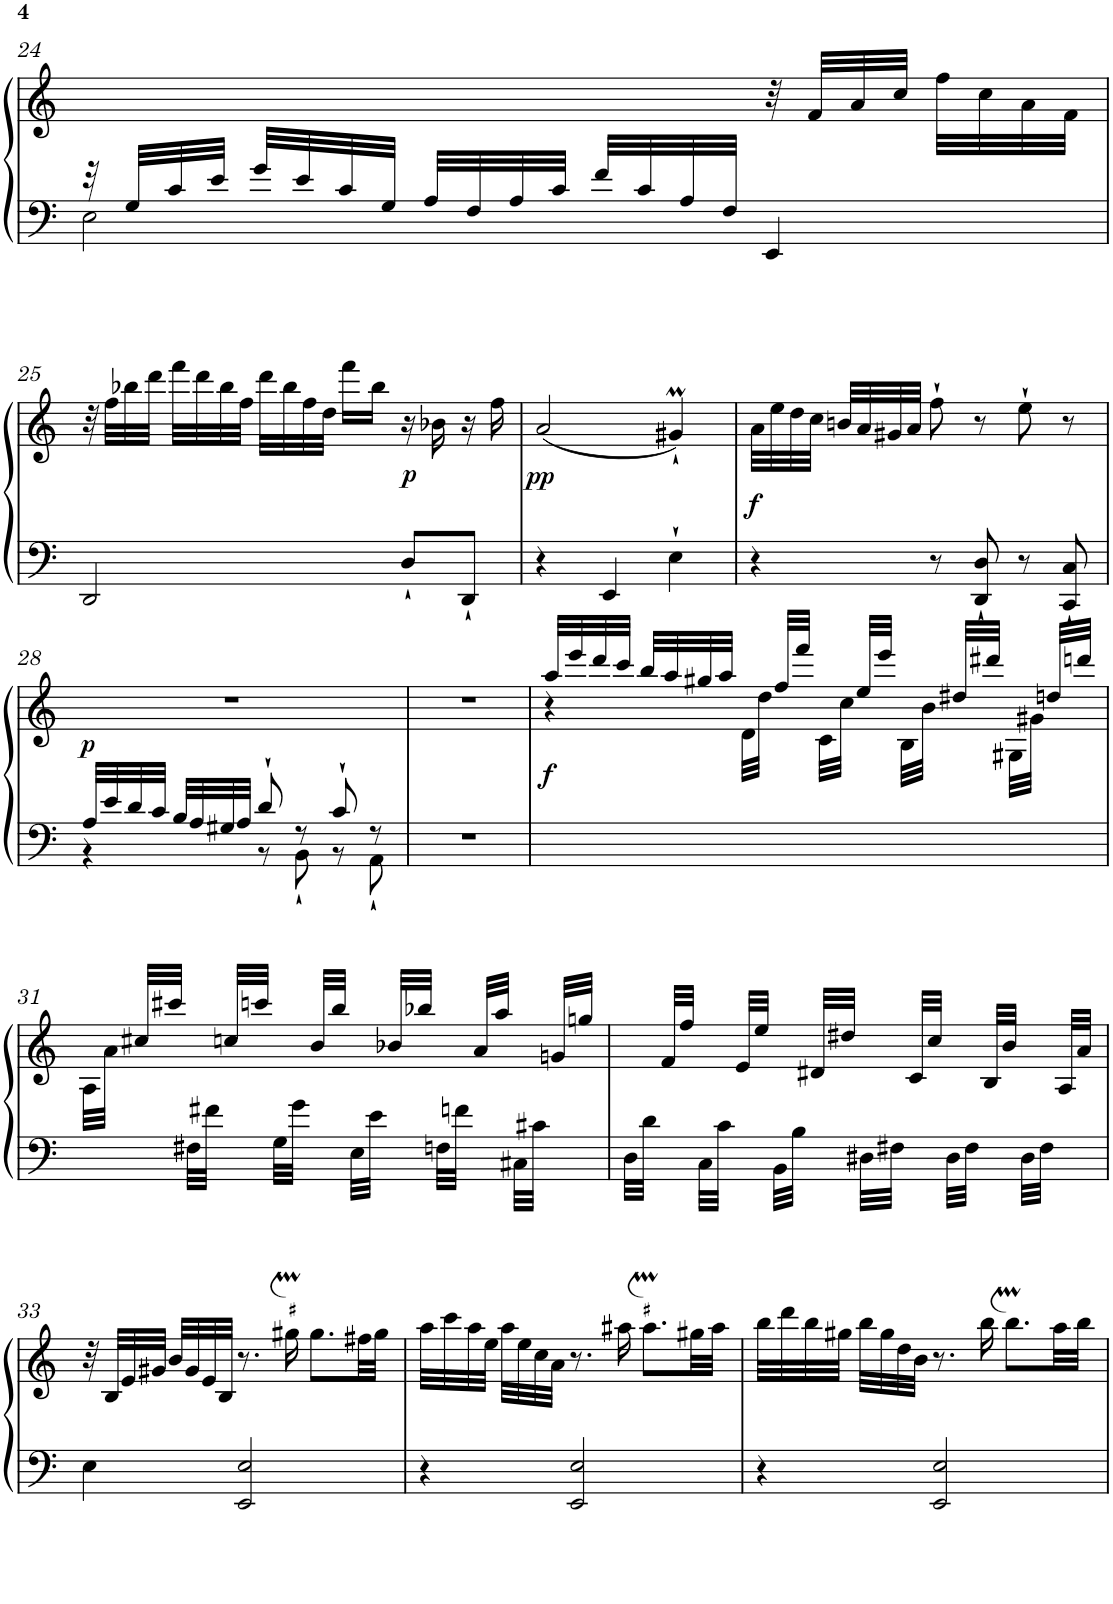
**kern	**kern	**dynam
*part1	*part1	*part1
*staff2	*staff1	*staff1/2
*I"Фортепиано	*	*
!!LO:PB:g=z
*clefF4	*clefG2	*
*k[]	*k[]	*
*M3/4	*M3/4	*
=24	=24	=24
*^	*	*
32r	2E\	2ryy	.
32G/LLL	.	.	.
32c/	.	.	.
32e/JJJ	.	.	.
32g/LLL	.	.	.
32e/	.	.	.
32c/	.	.	.
32G/JJJ	.	.	.
32A/LLL	.	.	.
32F/	.	.	.
32A/	.	.	.
32c/JJJ	.	.	.
32f/LLL	.	.	.
32c/	.	.	.
32A/	.	.	.
32F/JJJ	.	.	.
4ryy	4EE/	32r	.
.	.	32f/LLL	.
.	.	32a/	.
.	.	32cc/JJJ	.
.	.	32ff\LLL	.
.	.	32cc\	.
.	.	32a\	.
.	.	32f\JJJ	.
*v	*v	*	*
!!LO:LB:g=z
=25	=25	=25
2DD/	32r	.
.	32ff\LLL	.
.	32bb-X\	.
.	32ddd\JJJ	.
.	32fff\LLL	.
.	32ddd\	.
.	32bb-\	.
.	32ff\JJJ	.
.	32ddd\LLL	.
.	32bb-\	.
.	32ff\	.
.	32dd\JJJ	.
.	16fff\LL	.
.	16bb-\JJ	.
!	!	!LO:DY:b
8D`/L	16r	p
.	16b-X\	.
8DD`/J	16r	.
.	16ff\	.
=26	=26	=26
!	!	!LO:DY:b
4r	(<2a/	pp
4EE/	.	.
4E`\	4g#Xm`/)	.
=27	=27	=27
!	!	!LO:DY:b
4r	32a\LLL	f
.	32ee\	.
.	32dd\	.
.	32cc\JJJ	.
.	32bn/LLL	.
.	32a/	.
.	32g#X/	.
.	32a/JJJ	.
8r	8ff`\	.
8DD/` 8D/`	8r	.
8r	8ee`\	.
8CC/` 8C/`	8r	.
!!LO:LB:g=z
=28	=28	=28
*^	*	*
!	!	!	!LO:DY:b
32A/LLL	4r	2.r	p
32e/	.	.	.
32d/	.	.	.
32c/JJJ	.	.	.
32B/LLL	.	.	.
32A/	.	.	.
32G#X/	.	.	.
32A/JJJ	.	.	.
8d`/	8r	.	.
8r	8BB`\	.	.
8c`/	8r	.	.
8r	8AA`\	.	.
*v	*v	*	*
=29	=29	=29
2.r	2.r	.
=30	=30	=30
*	*^	*
!	!	!	!LO:DY:b
2.ryy	32aa/LLL	4r	f
.	32eee/	.	.
.	32ddd/	.	.
.	32ccc/JJJ	.	.
.	32bb/LLL	.	.
.	32aa/	.	.
.	32gg#X/	.	.
.	32aa/JJJ	.	.
.	32d\LLL	2ryy	.
.	32dd\JJJ	.	.
.	32ff/LLL	.	.
.	32fff/JJJ	.	.
.	32c\LLL	.	.
.	32cc\JJJ	.	.
.	32ee/LLL	.	.
.	32eee/JJJ	.	.
.	32B\LLL	.	.
.	32b\JJJ	.	.
.	32dd#X/LLL	.	.
.	32ddd#X/JJJ	.	.
.	32G#X\LLL	.	.
.	32g#X\JJJ	.	.
.	32ddn/LLL	.	.
.	32dddn/JJJ	.	.
*	*v	*v	*
!!LO:LB:g=z
=31	=31	=31
8ryy	32A\LLL	.
.	32a\JJJ	.
.	32cc#X/LLL	.
.	32ccc#X/JJJ	.
32F#X\LLL	16ryy	.
32f#X\JJJ	.	.
16ryy	32ccn/LLL	.
.	32cccn/JJJ	.
32G\LLL	16ryy	.
32g\JJJ	.	.
16ryy	32b/LLL	.
.	32bb/JJJ	.
32E\LLL	16ryy	.
32e\JJJ	.	.
16ryy	32b-X/LLL	.
.	32bb-X/JJJ	.
32Fn\LLL	16ryy	.
32fn\JJJ	.	.
16ryy	32a/LLL	.
.	32aa/JJJ	.
32C#X\LLL	16ryy	.
32c#X\JJJ	.	.
16ryy	32gn/LLL	.
.	32ggn/JJJ	.
=32	=32	=32
32D\LLL	16ryy	.
32d\JJJ	.	.
16ryy	32f/LLL	.
.	32ff/JJJ	.
32C\LLL	16ryy	.
32c\JJJ	.	.
16ryy	32e/LLL	.
.	32ee/JJJ	.
32BB\LLL	16ryy	.
32B\JJJ	.	.
16ryy	32d#X/LLL	.
.	32dd#X/JJJ	.
32D#X\LLL	16ryy	.
32F#X\JJJ	.	.
16ryy	32c/LLL	.
.	32cc/JJJ	.
32D#\LLL	16ryy	.
32F#\JJJ	.	.
16ryy	32B/LLL	.
.	32b/JJJ	.
32D#\LLL	16ryy	.
32F#\JJJ	.	.
16ryy	32A/LLL	.
.	32a/JJJ	.
!!LO:LB:g=z
=33	=33	=33
4E\	32r	.
.	32B/LLL	.
.	32e/	.
.	32g#X/JJJ	.
.	32b/LLL	.
.	32g#/	.
.	32e/	.
.	32B/JJJ	.
2EE/ 2E/	8.r	.
.	16gg#Xm\	.
.	8.gg#\L	.
.	32ff#X\LL	.
.	32gg#\JJJ	.
=34	=34	=34
4r	32aa\LLL	.
.	32ccc\	.
.	32aa\	.
.	32ee\JJJ	.
.	32aa\LLL	.
.	32ee\	.
.	32cc\	.
.	32a\JJJ	.
2EE/ 2E/	8.r	.
.	16aa#X\	.
.	8.aa#m\L	.
.	32gg#X\LL	.
.	32aa#\JJJ	.
=35	=35	=35
4r	32bb\LLL	.
.	32ddd\	.
.	32bb\	.
.	32gg#X\JJJ	.
.	32bb\LLL	.
.	32gg#\	.
.	32dd\	.
.	32b\JJJ	.
2EE/ 2E/	8.r	.
.	16bb\	.
.	8.bbm\L	.
.	32aa\LL	.
.	32bb\JJJ	.
=	=	=
*-	*-	*-
